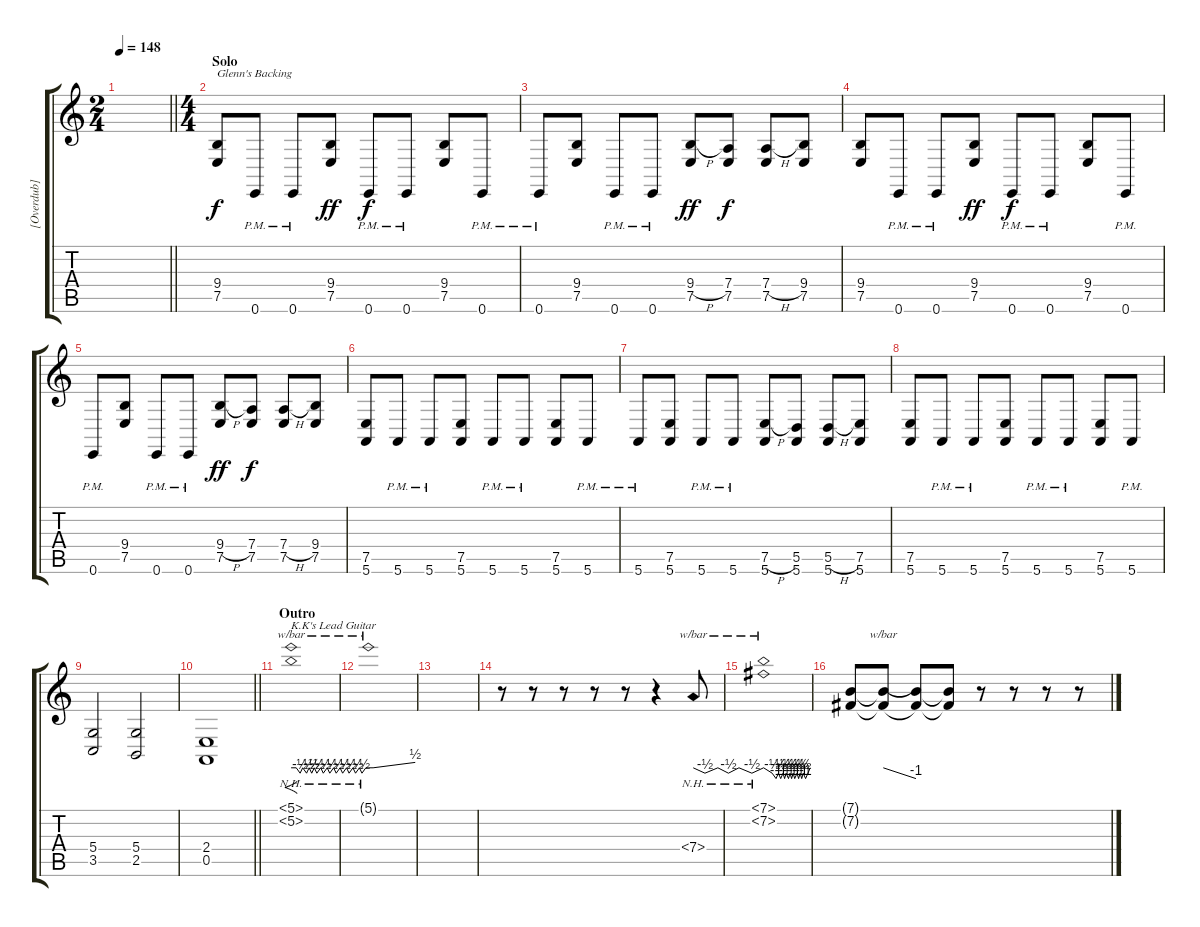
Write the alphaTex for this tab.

\track ("[Overdub]" "[Overdub]") {instrument violin}
\staff {score tabs}
\tuning (E4 B3 G3 D3 A2 E2) {hide}
\ts (2 4)
\tempo 148
\clef g2
\barLineRight lightlight
\ks c
|
\ts (4 4)
\section ("" "Solo")
(9.4 7.5).8{txt "Glenn's Backing" volume 14 balance 15 instrument distortionguitar} 0.6{pm}.8 0.6{pm}.8 (9.4 7.5).8{dy ff} 0.6{pm}.8{dy f} 0.6{pm}.8 (9.4 7.5).8 0.6{pm}.8 |
0.6{pm}.8 (9.4 7.5).8 0.6{pm}.8 0.6{pm}.8 (9.4{h} 7.5).8{dy ff} (7.4 7.5).8{dy f} (7.4{h} 7.5).8 (9.4 7.5).8 |
(9.4 7.5).8 0.6{pm}.8 0.6{pm}.8 (9.4 7.5).8{dy ff} 0.6{pm}.8{dy f} 0.6{pm}.8 (9.4 7.5).8 0.6{pm}.8 |
0.6{pm}.8 (9.4 7.5).8 0.6{pm}.8 0.6{pm}.8 (9.4{h} 7.5).8{dy ff} (7.4 7.5).8{dy f} (7.4{h} 7.5).8 (9.4 7.5).8 |
(7.5 5.6).8 5.6{pm}.8 5.6{pm}.8 (7.5 5.6).8 5.6{pm}.8 5.6{pm}.8 (7.5 5.6).8 5.6{pm}.8 |
5.6{pm}.8 (7.5 5.6).8 5.6{pm}.8 5.6{pm}.8 (7.5{h} 5.6).8 (5.5 5.6).8 (5.5{h} 5.6).8 (7.5 5.6).8 |
(7.5 5.6).8 5.6{pm}.8 5.6{pm}.8 (7.5 5.6).8 5.6{pm}.8 5.6{pm}.8 (7.5 5.6).8 5.6{pm}.8 |
(5.4 3.5).2 (5.4 2.5).2 |
\barLineRight lightlight
(2.4 0.5).1 |
\section ("" "Outro")
(5.1{nh} 5.2{nh}).1{f tbe (custom default 0 0 4 0 7 -2 9 0 12 -2 14 0 16 -2 18 0 20 -2 23 0 25 -2 28 0 30 -2 33 0 35 -2 38 0 40 -2 43 0 45 -2 48 0 50 -2 53 0 55 -2 58 0 60 0) txt "K.K's Lead Guitar" volume 14 balance 1 instrument distortionguitar} |
5.1{nh t}.1{tbe (custom default 0 0 6 0 60 2)} |
|
r.8 r.8 r.8 r.8 r.8 r.4 7.4{nh}.8{tbe (custom default 0 0 10 -2 21 0 30 -2 39 0 50 -2 60 0)} |
(7.1{nh} 7.2{nh}).1{tbe (custom default 0 0 11 -2 16 -4 19 -2 22 -4 25 -2 27 -4 29 -2 32 -4 34 -2 36 -4 38 -2 40 -4 43 -2 45 -4 47 -2 49 -4 51 -2 54 -4 60 0)} |
(7.1{t} 7.2{t}).8 (7.1{t} 7.2{t}).8{tbe (dive default 0 0 60 -4)} (7.1{t} 7.2{t}).8 (7.1{t} 7.2{t}).8 r.8 r.8 r.8 r.8
